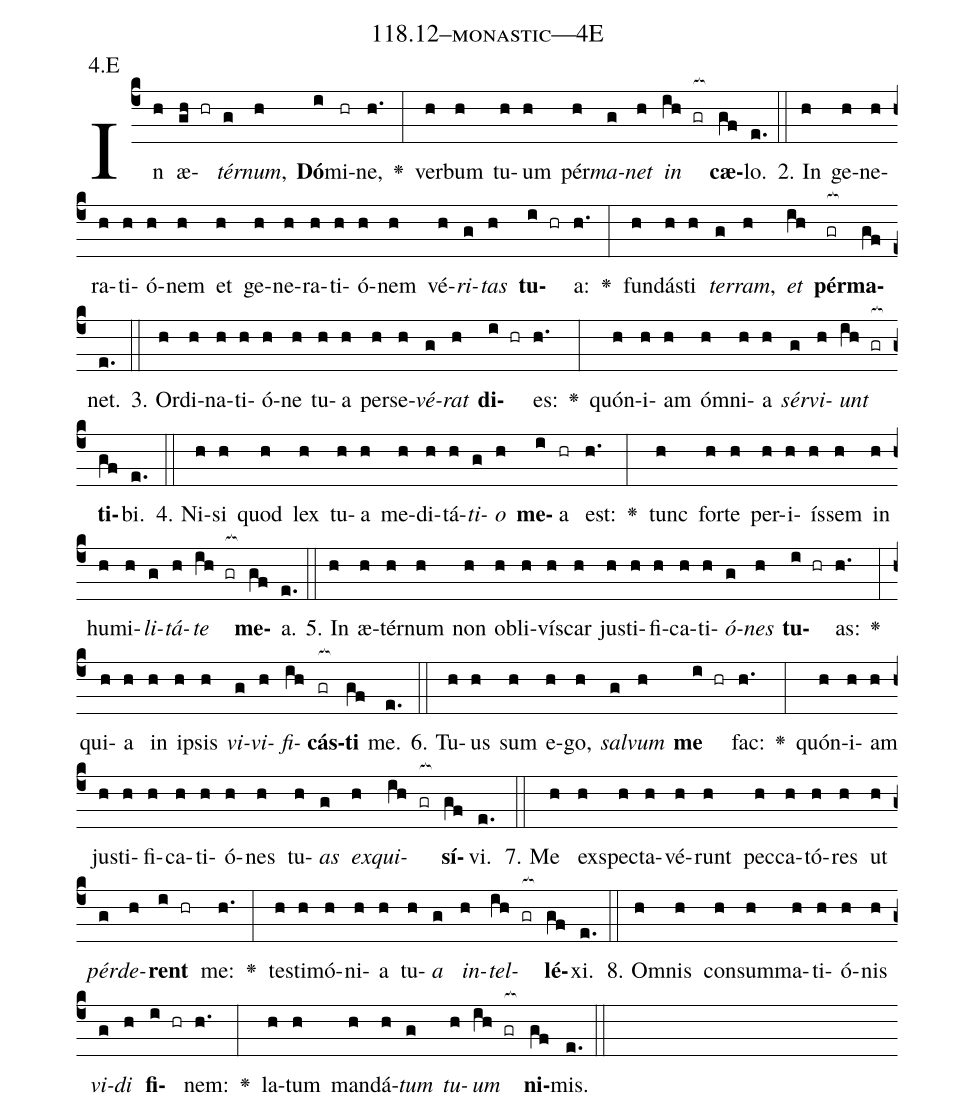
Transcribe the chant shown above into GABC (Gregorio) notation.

name: 118.12--monastic---4E;
annotation: 4.E;
%%
(c4)In(h) æ(gh hr)<i>tér</i>(g)<i>num</i>,(h) <b>Dó</b>(i)mi(hr)ne,(h.) <v>\greheightstar</v>(:) ver(h)bum(h) tu(h)um(h) pér(h)<i>ma</i>(g)<i>net</i>(h) <i>in</i>(ih gr[ocb:1{]) <b>cæ</b>(gf[ocb:0}])lo.(e.) (::)
2. In(h) ge(h)ne(h)ra(h)ti(h)ó(h)nem(h) et(h) ge(h)ne(h)ra(h)ti(h)ó(h)nem(h) vé(h)<i>ri</i>(g)<i>tas</i>(h) <b>tu</b>(i hr)a:(h.) <v>\greheightstar</v>(:) fun(h)dás(h)ti(h) <i>ter</i>(g)<i>ram</i>,(h) <i>et</i>(ih) <b>pér</b>(gr[ocb:1{])<b>ma</b>(gf[ocb:0}])net.(e.) (::)
3. Or(h)di(h)na(h)ti(h)ó(h)ne(h) tu(h)a(h) per(h)se(h)<i>vé</i>(g)<i>rat</i>(h) <b>di</b>(i hr)es:(h.) <v>\greheightstar</v>(:) quón(h)i(h)am(h) óm(h)ni(h)a(h) <i>sér</i>(g)<i>vi</i>(h)<i>unt</i>(ih gr[ocb:1{]) <b>ti</b>(gf[ocb:0}])bi.(e.) (::)
4. Ni(h)si(h) quod(h) lex(h) tu(h)a(h) me(h)di(h)tá(h)<i>ti</i>(g)<i>o</i>(h) <b>me</b>(i)a(hr) est:(h.) <v>\greheightstar</v>(:) tunc(h) for(h)te(h) per(h)i(h)ís(h)sem(h) in(h) hu(h)mi(h)<i>li</i>(g)<i>tá</i>(h)<i>te</i>(ih gr[ocb:1{]) <b>me</b>(gf[ocb:0}])a.(e.) (::)
5. In(h) æ(h)tér(h)num(h) non(h) ob(h)li(h)vís(h)car(h) jus(h)ti(h)fi(h)ca(h)ti(h)<i>ó</i>(g)<i>nes</i>(h) <b>tu</b>(i hr)as:(h.) <v>\greheightstar</v>(:) qui(h)a(h) in(h) ip(h)sis(h) <i>vi</i>(g)<i>vi</i>(h)<i>fi</i>(ih)<b>cás</b>(gr[ocb:1{])<b>ti</b>(gf[ocb:0}]) me.(e.) (::)
6. Tu(h)us(h) sum(h) e(h)go,(h) <i>sal</i>(g)<i>vum</i>(h) <b>me</b>(i hr) fac:(h.) <v>\greheightstar</v>(:) quón(h)i(h)am(h) jus(h)ti(h)fi(h)ca(h)ti(h)ó(h)nes(h) tu(h)<i>as</i>(g) <i>ex</i>(h)<i>qui</i>(ih gr[ocb:1{])<b>sí</b>(gf[ocb:0}])vi.(e.) (::)
7. Me(h) ex(h)spec(h)ta(h)vé(h)runt(h) pec(h)ca(h)tó(h)res(h) ut(h) <i>pér</i>(g)<i>de</i>(h)<b>rent</b>(i hr) me:(h.) <v>\greheightstar</v>(:) tes(h)ti(h)mó(h)ni(h)a(h) tu(h)<i>a</i>(g) <i>in</i>(h)<i>tel</i>(ih gr[ocb:1{])<b>lé</b>(gf[ocb:0}])xi.(e.) (::)
8. Om(h)nis(h) con(h)sum(h)ma(h)ti(h)ó(h)nis(h) <i>vi</i>(g)<i>di</i>(h) <b>fi</b>(i hr)nem:(h.) <v>\greheightstar</v>(:) la(h)tum(h) man(h)dá(h)<i>tum</i>(g) <i>tu</i>(h)<i>um</i>(ih gr[ocb:1{]) <b>ni</b>(gf[ocb:0}])mis.(e.) (::)
